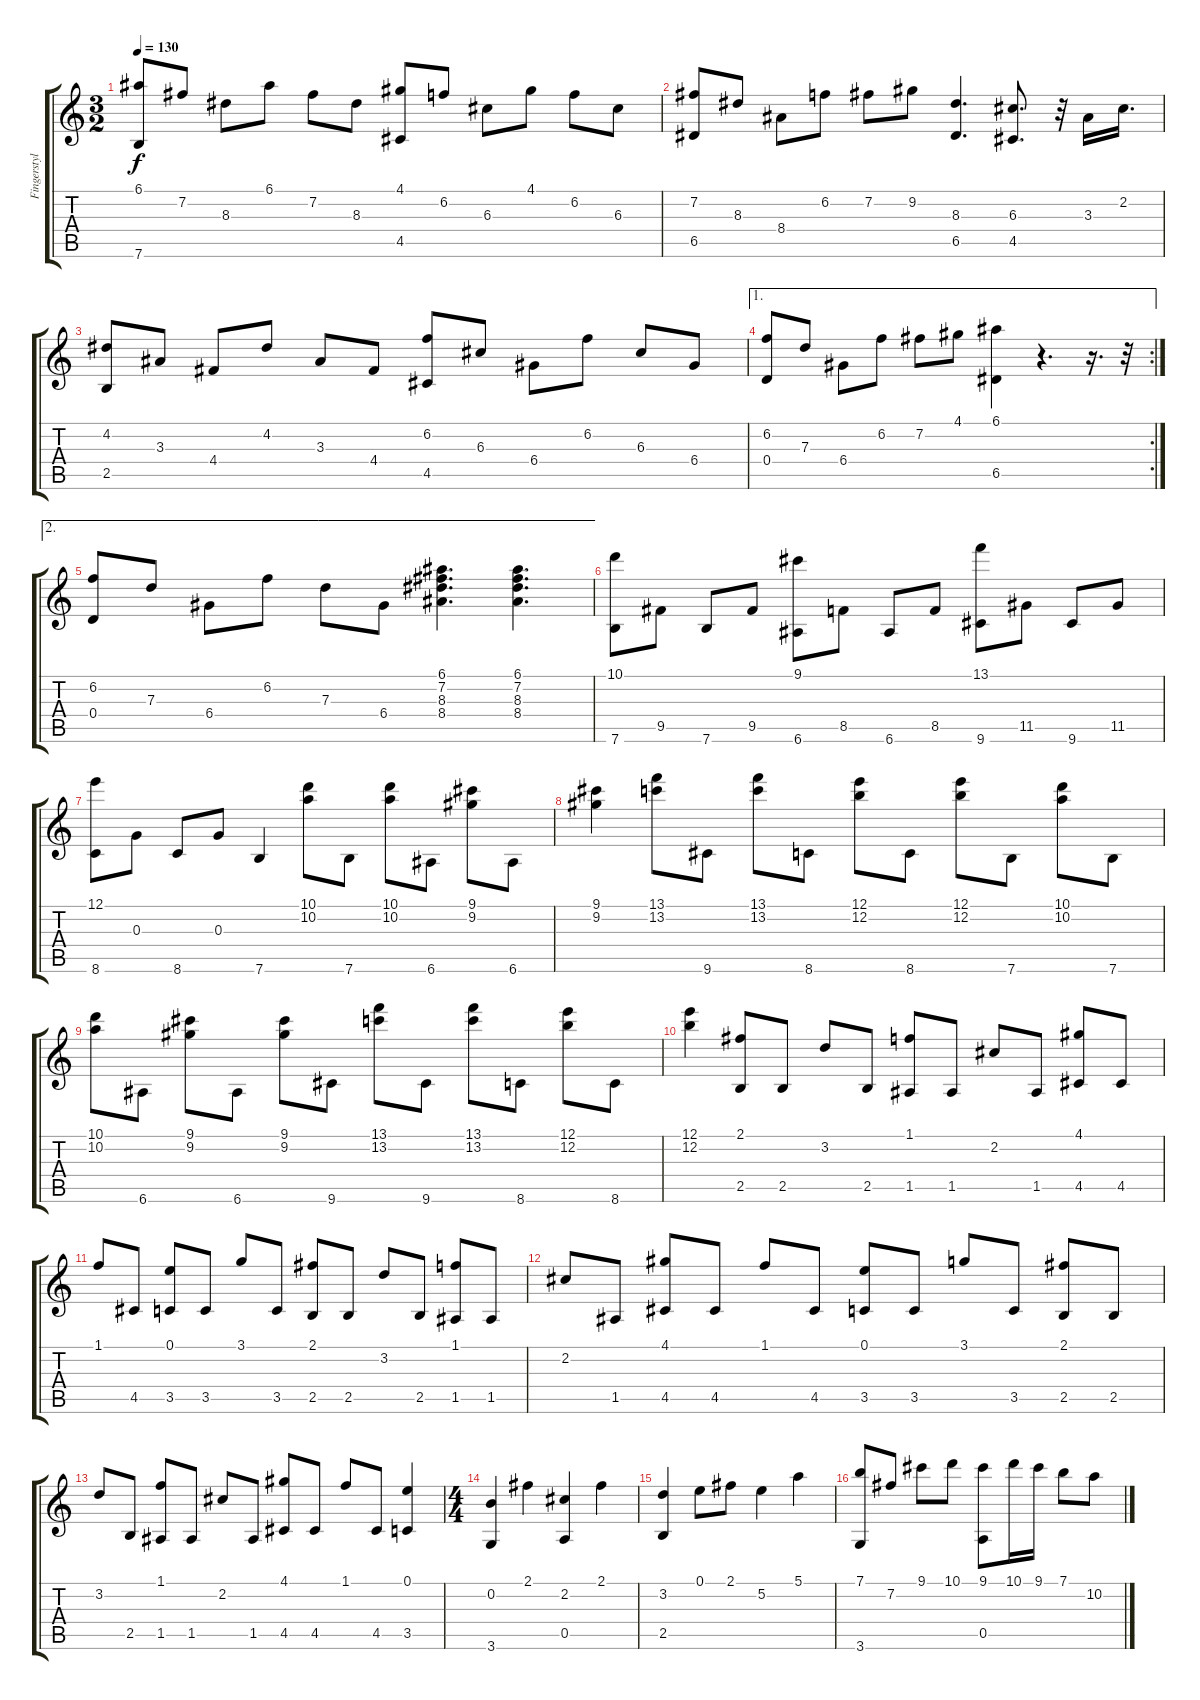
\track ("Fingerstyle!" "Fingerstyl") {instrument acousticguitarnylon}
\staff {score tabs}
\tuning (E4 B3 G3 D3 A2 E2) {hide}
\ts (3 2)
\tempo 130
\clef g2
\ks c
(6.1 7.6).8{dy f} 7.2.8 8.3.8 6.1.8 7.2.8 8.3.8 (4.1 4.5).8 6.2.8 6.3.8 4.1.8 6.2.8 6.3.8 |
(7.2 6.5).8 8.3.8 8.4.8 6.2.8 7.2.8 9.2.8 (8.3 6.5).4{d} (6.3 4.5).8{d} r.32 3.3.16 2.2.16{d} |
(4.2 2.5).8 3.3.8 4.4.8 4.2.8 3.3.8 4.4.8 (6.2 4.5).8 6.3.8 6.4.8 6.2.8 6.3.8 6.4.8 |
\ae 1
\rc 2
(6.2 0.4).8 7.3.8 6.4.8 6.2.8 7.2.8 4.1.8 (6.1 6.5).4 r.4{d} r.16{d} r.32 |
\ae 2
(6.2 0.4).8 7.3.8 6.4.8 6.2.8 7.3.8 6.4.8 (6.1 7.2 8.3 8.4).4{d} (6.1 7.2 8.3 8.4).4{d} |
(10.1 7.6).8 9.5.8 7.6.8 9.5.8 (9.1 6.6).8 8.5.8 6.6.8 8.5.8 (13.1 9.6).8 11.5.8 9.6.8 11.5.8 |
(12.1 8.6).8 0.3.8 8.6.8 0.3.8 7.6.4 (10.1 10.2).8 7.6.8 (10.1 10.2).8 6.6.8 (9.1 9.2).8 6.6.8 |
(9.1 9.2).4 (13.1 13.2).8 9.6.8 (13.1 13.2).8 8.6.8 (12.1 12.2).8 8.6.8 (12.1 12.2).8 7.6.8 (10.1 10.2).8 7.6.8 |
(10.1 10.2).8 6.6.8 (9.1 9.2).8 6.6.8 (9.1 9.2).8 9.6.8 (13.1 13.2).8 9.6.8 (13.1 13.2).8 8.6.8 (12.1 12.2).8 8.6.8 |
(12.1 12.2).4 (2.1 2.5).8 2.5.8 3.2.8 2.5.8 (1.1 1.5).8 1.5.8 2.2.8 1.5.8 (4.1 4.5).8 4.5.8 |
1.1.8 4.5.8 (0.1 3.5).8 3.5.8 3.1.8 3.5.8 (2.1 2.5).8 2.5.8 3.2.8 2.5.8 (1.1 1.5).8 1.5.8 |
2.2.8 1.5.8 (4.1 4.5).8 4.5.8 1.1.8 4.5.8 (0.1 3.5).8 3.5.8 3.1.8 3.5.8 (2.1 2.5).8 2.5.8 |
3.2.8 2.5.8 (1.1 1.5).8 1.5.8 2.2.8 1.5.8 (4.1 4.5).8 4.5.8 1.1.8 4.5.8 (0.1 3.5).4 |
\ts (4 4)
(0.2 3.6).4 2.1.4 (2.2 0.5).4 2.1.4 |
(3.2 2.5).4 0.1.8 2.1.8 5.2.4 5.1.4 |
(7.1 3.6).8 7.2.8 9.1.8 10.1.8 (9.1 0.5).8 10.1.16 9.1.16 7.1.8 10.2.8
